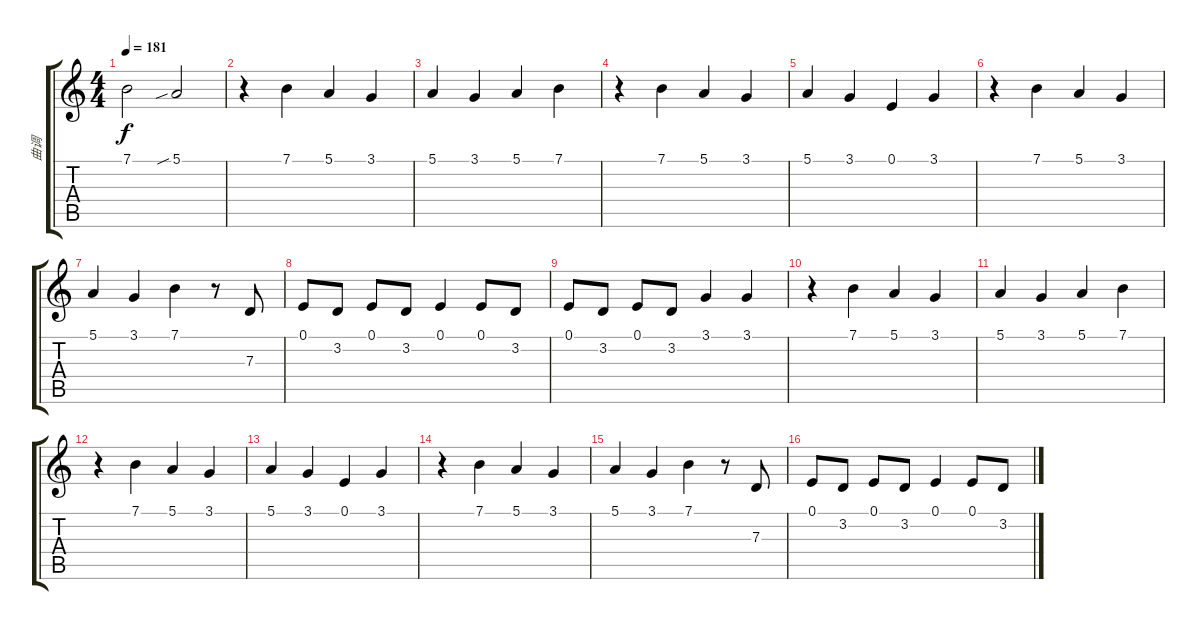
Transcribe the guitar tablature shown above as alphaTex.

\track ("曲调" "曲调") {instrument choiraahs}
\staff {score tabs}
\tuning (E4 B3 G3 D3 A2 E2) {hide}
\ts (4 4)
\tempo 181
\clef g2
\ks c
7.1.2{dy f} 5.1{sib}.2 |
r.4 7.1.4 5.1.4 3.1.4 |
5.1.4 3.1.4 5.1.4 7.1.4 |
r.4 7.1.4 5.1.4 3.1.4 |
5.1.4 3.1.4 0.1.4 3.1.4 |
r.4 7.1.4 5.1.4 3.1.4 |
5.1.4 3.1.4 7.1.4 r.8 7.3.8 |
0.1.8 3.2.8 0.1.8 3.2.8 0.1.4 0.1.8 3.2.8 |
0.1.8 3.2.8 0.1.8 3.2.8 3.1.4 3.1.4 |
r.4 7.1.4 5.1.4 3.1.4 |
5.1.4 3.1.4 5.1.4 7.1.4 |
r.4 7.1.4 5.1.4 3.1.4 |
5.1.4 3.1.4 0.1.4 3.1.4 |
r.4 7.1.4 5.1.4 3.1.4 |
5.1.4 3.1.4 7.1.4 r.8 7.3.8 |
0.1.8 3.2.8 0.1.8 3.2.8 0.1.4 0.1.8 3.2.8
